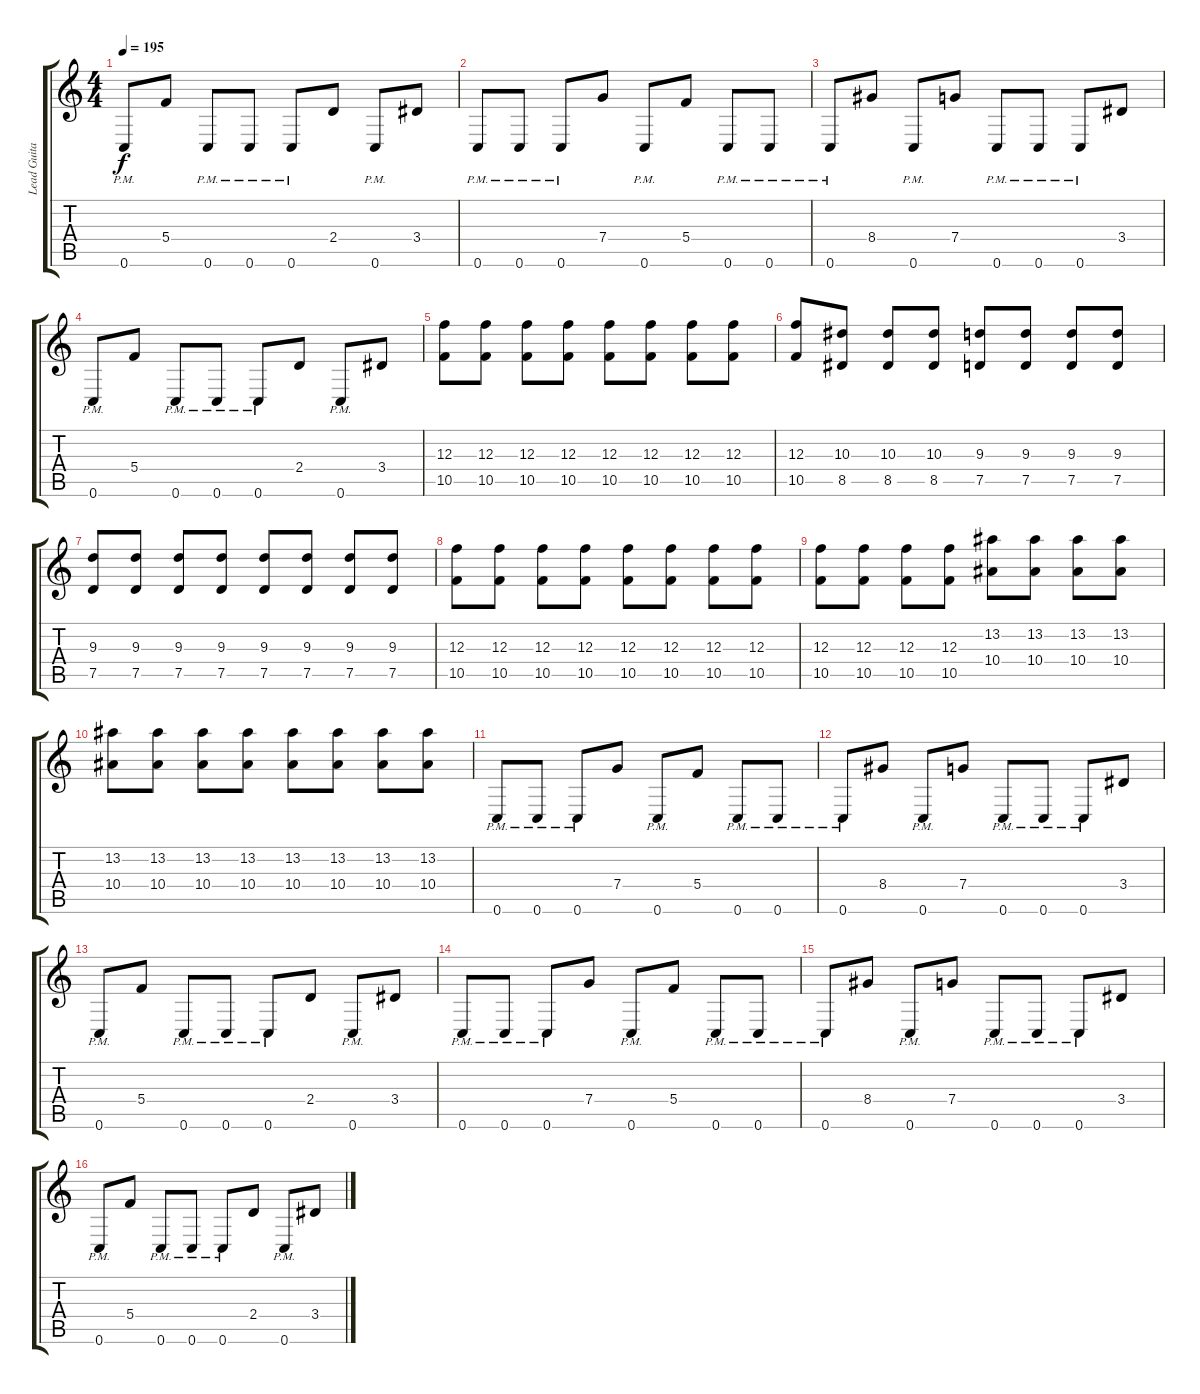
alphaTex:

\track ("Lead Guitar (Andi)" "Lead Guita") {instrument distortionguitar}
\staff {score tabs}
\tuning (D4 A3 F3 C3 G2 C2) {hide}
\ts (4 4)
\tempo 195
\clef g2
\ks c
0.6{pm}.8{dy f} 5.4.8 0.6{pm}.8 0.6{pm}.8 0.6{pm}.8 2.4.8 0.6{pm}.8 3.4.8 |
0.6{pm}.8 0.6{pm}.8 0.6{pm}.8 7.4.8 0.6{pm}.8 5.4.8 0.6{pm}.8 0.6{pm}.8 |
0.6{pm}.8 8.4.8 0.6{pm}.8 7.4.8 0.6{pm}.8 0.6{pm}.8 0.6{pm}.8 3.4.8 |
0.6{pm}.8 5.4.8 0.6{pm}.8 0.6{pm}.8 0.6{pm}.8 2.4.8 0.6{pm}.8 3.4.8 |
(12.3 10.5).8 (12.3 10.5).8 (12.3 10.5).8 (12.3 10.5).8 (12.3 10.5).8 (12.3 10.5).8 (12.3 10.5).8 (12.3 10.5).8 |
(12.3 10.5).8 (10.3 8.5).8 (10.3 8.5).8 (10.3 8.5).8 (9.3 7.5).8 (9.3 7.5).8 (9.3 7.5).8 (9.3 7.5).8 |
(9.3 7.5).8 (9.3 7.5).8 (9.3 7.5).8 (9.3 7.5).8 (9.3 7.5).8 (9.3 7.5).8 (9.3 7.5).8 (9.3 7.5).8 |
(12.3 10.5).8 (12.3 10.5).8 (12.3 10.5).8 (12.3 10.5).8 (12.3 10.5).8 (12.3 10.5).8 (12.3 10.5).8 (12.3 10.5).8 |
(12.3 10.5).8 (12.3 10.5).8 (12.3 10.5).8 (12.3 10.5).8 (13.2 10.4).8 (13.2 10.4).8 (13.2 10.4).8 (13.2 10.4).8 |
(13.2 10.4).8 (13.2 10.4).8 (13.2 10.4).8 (13.2 10.4).8 (13.2 10.4).8 (13.2 10.4).8 (13.2 10.4).8 (13.2 10.4).8 |
0.6{pm}.8 0.6{pm}.8 0.6{pm}.8 7.4.8 0.6{pm}.8 5.4.8 0.6{pm}.8 0.6{pm}.8 |
0.6{pm}.8 8.4.8 0.6{pm}.8 7.4.8 0.6{pm}.8 0.6{pm}.8 0.6{pm}.8 3.4.8 |
0.6{pm}.8 5.4.8 0.6{pm}.8 0.6{pm}.8 0.6{pm}.8 2.4.8 0.6{pm}.8 3.4.8 |
0.6{pm}.8 0.6{pm}.8 0.6{pm}.8 7.4.8 0.6{pm}.8 5.4.8 0.6{pm}.8 0.6{pm}.8 |
0.6{pm}.8 8.4.8 0.6{pm}.8 7.4.8 0.6{pm}.8 0.6{pm}.8 0.6{pm}.8 3.4.8 |
0.6{pm}.8 5.4.8 0.6{pm}.8 0.6{pm}.8 0.6{pm}.8 2.4.8 0.6{pm}.8 3.4.8
